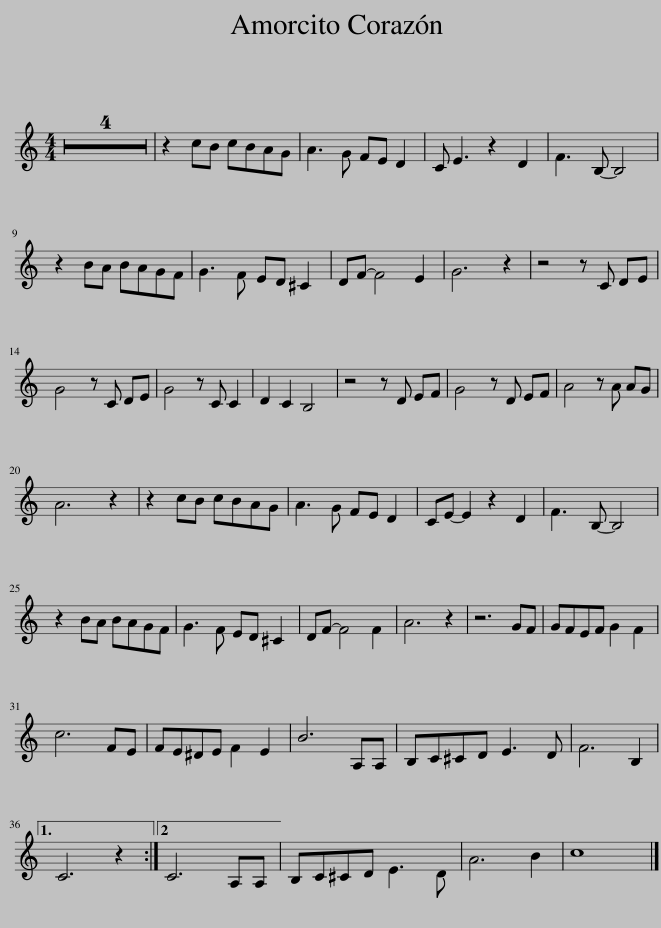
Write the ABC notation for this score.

X:1
L:1/8
M:4/4
I:linebreak $
K:C
V:1 treble
V:1
 z8 | z8 | z8 | z8 | z2 cB cBAG | %5
 A3 G FE D2 | C E3 z2 D2 | F3 B,- B,4 |$ z2 BA BAGF | G3 F ED ^C2 | %10
 DF- F4 E2 | G6 z2 | z4 z C DE |$ G4 z C DE | G4 z C C2 | %15
 D2 C2 B,4 | z4 z D EF | G4 z D EF | A4 z A AG |$ A6 z2 | %20
 z2 cB cBAG | A3 G FE D2 | CE- E2 z2 D2 | F3 B,- B,4 |$ z2 BA BAGF | %25
 G3 F ED ^C2 | DF- F4 F2 | A6 z2 | z6 GF | GFEF G2 F2 |$ %30
 c6 FE | FE^DE F2 E2 | B6 A,A, | B,C^CD E3 D | F6 B,2 |1$ %35
 C6 z2 :|2 C6 A,A, || B,C^CD E3 D | A6 B2 | c8 |] %40
